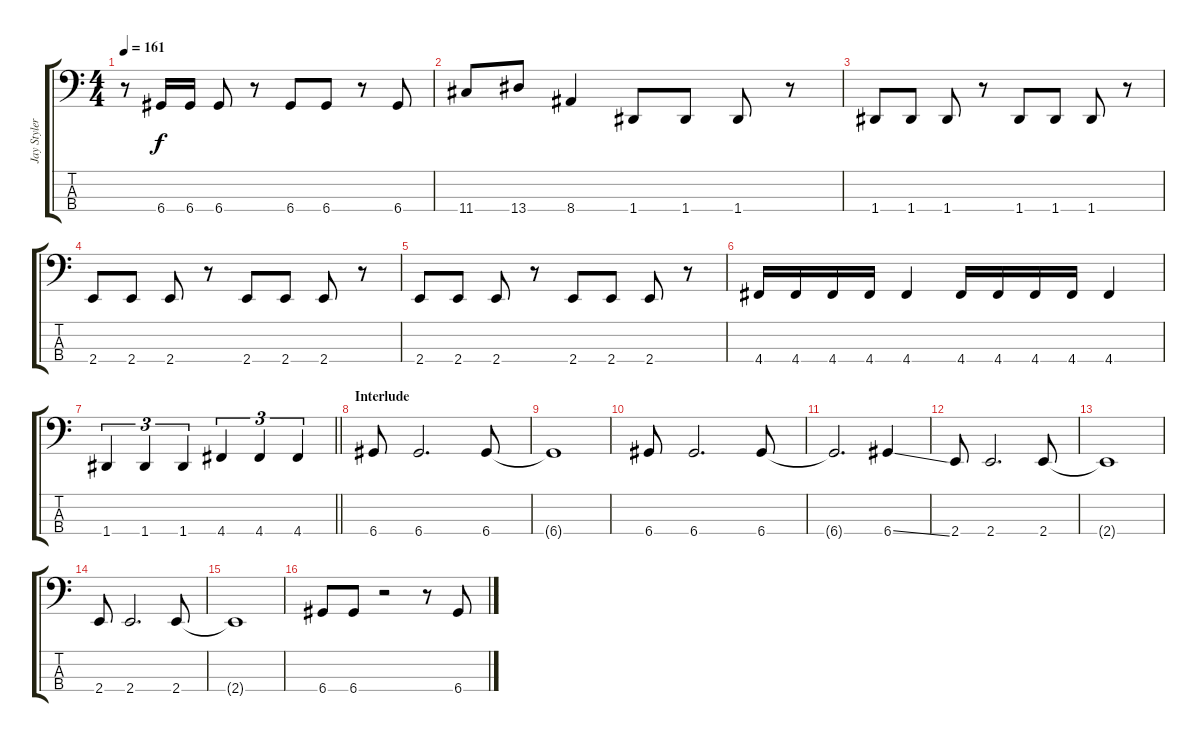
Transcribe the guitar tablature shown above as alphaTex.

\track ("Jay Styler (Bass)" "Jay Styler") {instrument electricbasspick}
\staff {score tabs}
\tuning (G2 D2 A1 D1) {hide}
\ts (4 4)
\tempo 161
\clef f4
\ks c
r.8{dy f} 6.4.16 6.4.16 6.4.8 r.8 6.4.8 6.4.8 r.8 6.4.8 |
11.4.8 13.4.8 8.4.4 1.4.8 1.4.8 1.4.8 r.8 |
1.4.8 1.4.8 1.4.8 r.8 1.4.8 1.4.8 1.4.8 r.8 |
2.4.8 2.4.8 2.4.8 r.8 2.4.8 2.4.8 2.4.8 r.8 |
2.4.8 2.4.8 2.4.8 r.8 2.4.8 2.4.8 2.4.8 r.8 |
4.4.16 4.4.16 4.4.16 4.4.16 4.4.4 4.4.16 4.4.16 4.4.16 4.4.16 4.4.4 |
\barLineRight lightlight
1.4.4{tu (3 2)} 1.4.4{tu (3 2)} 1.4.4{tu (3 2)} 4.4.4{tu (3 2)} 4.4.4{tu (3 2)} 4.4.4{tu (3 2)} |
\section ("" "Interlude")
6.4.8 6.4.2{d} 6.4.8 |
6.4{t}.1 |
6.4.8 6.4.2{d} 6.4.8 |
6.4{t}.2{d} 6.4{ss}.4 |
2.4.8 2.4.2{d} 2.4.8 |
2.4{t}.1 |
2.4.8 2.4.2{d} 2.4.8 |
2.4{t}.1 |
6.4.8 6.4.8 r.2 r.8 6.4.8
